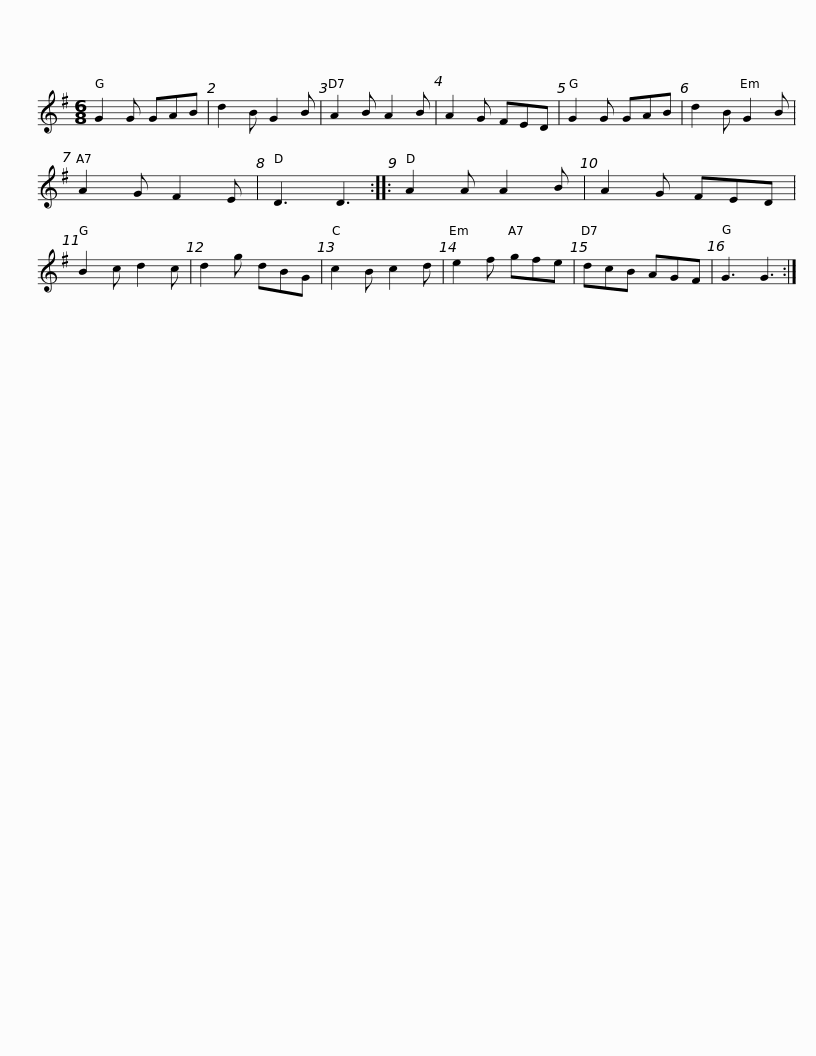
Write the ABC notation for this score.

X:1
L:1/8
M:6/8
I:linebreak $
K:G
V:1 treble
V:1
 G2 G GAB | d2 B G2 B | A2 B A2 B | A2 G FED | G2 G GAB | %5
 d2 B G2 B | A2 G F2 E | D3 D3 :: A2 A A2 B |$ A2 G FED | %10
 B2 c d2 c | d2 g dBG | c2 B c2 d | e2 f gfe | dcB AGF | %15
 G3 G3 :| %16
